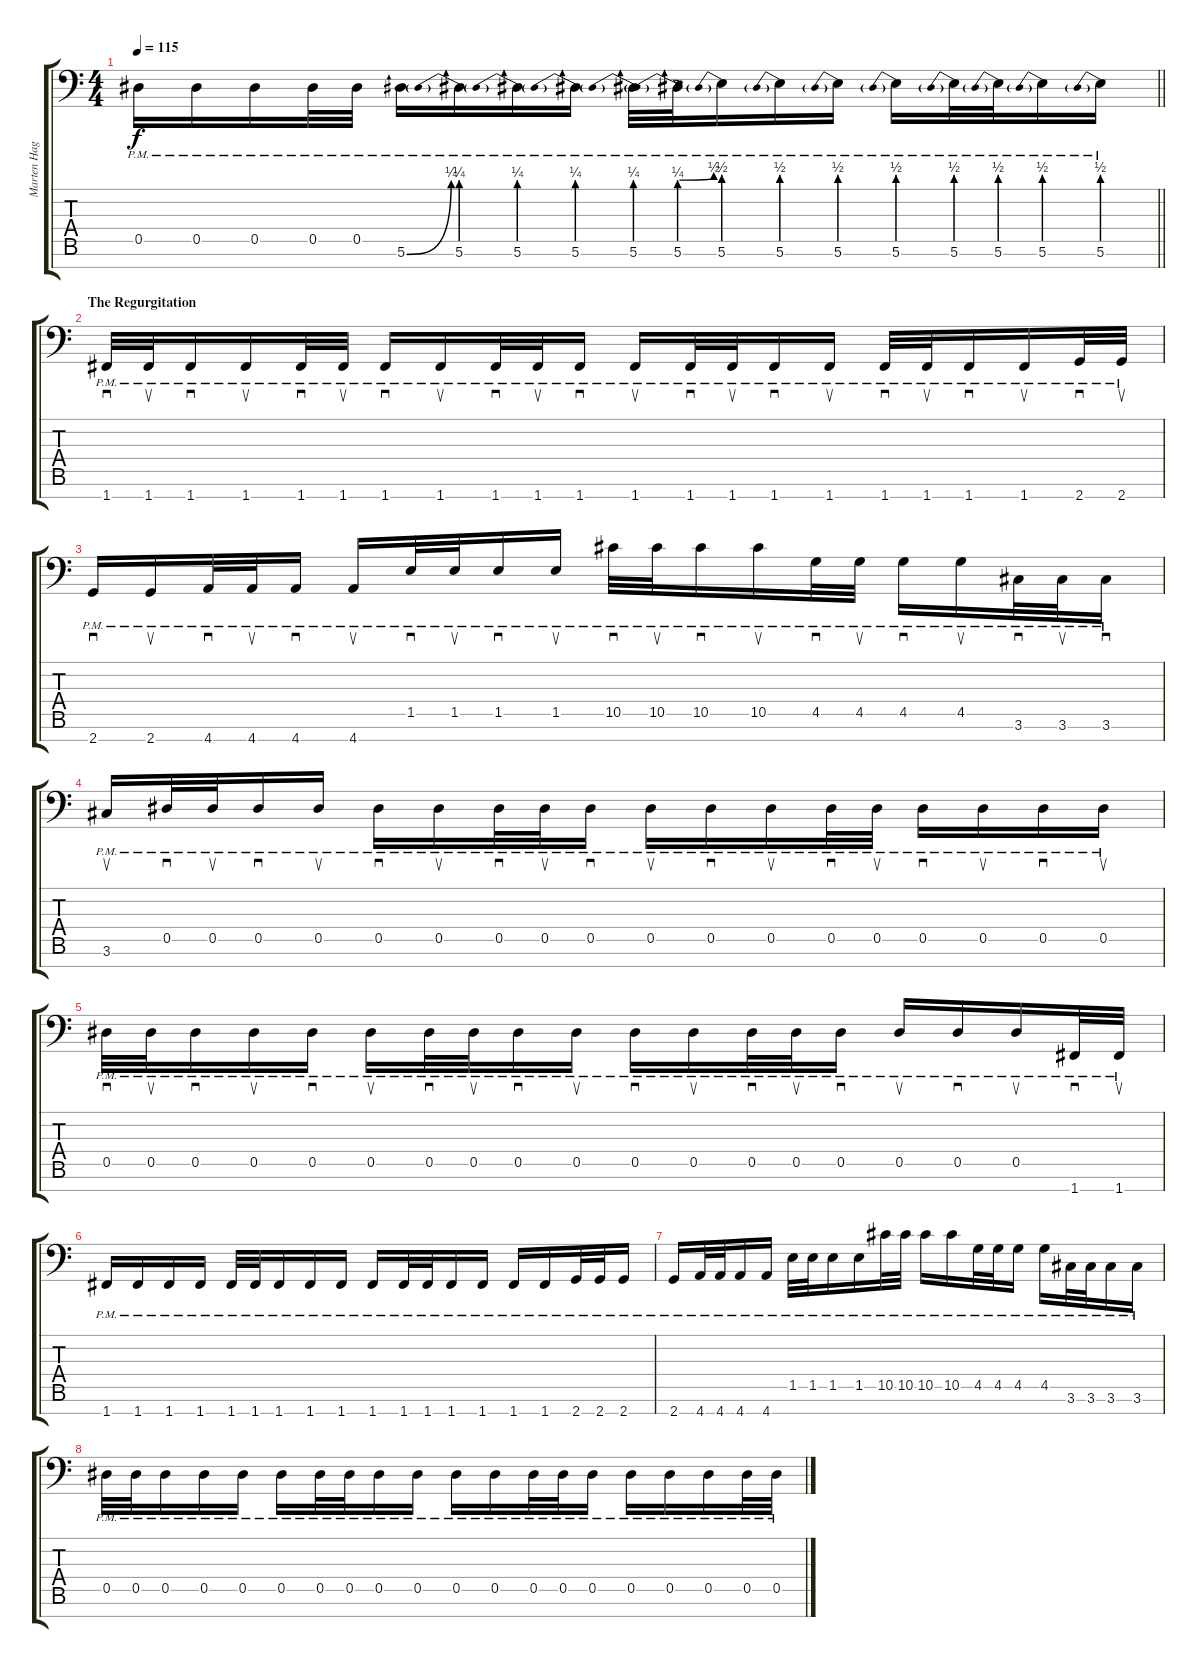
\track ("Marten Hagstrom (Guitar 2)" "Marten Hag") {instrument overdrivenguitar}
\staff {score tabs}
\tuning (Bb3 F3 Db3 Ab2 Eb2 Bb1 F1) {hide}
\ts (4 4)
\tempo 115
\clef f4
\barLineRight lightlight
\ks c
0.5{pm}.16{dy f} 0.5{pm}.16 0.5{pm}.16 0.5{pm}.32 0.5{pm}.32 5.6{be (bend 0 0 60 1) pm}.16 5.6{be (prebend 0 1 60 1) pm}.16 5.6{be (prebend 0 1 60 1) pm}.16 5.6{be (prebend 0 1 60 1) pm}.16 5.6{be (prebend 0 1 60 1) pm}.32 5.6{be (prebendbend 0 1 60 2) pm}.32 5.6{be (prebend 0 2 60 2) pm}.16 5.6{be (prebend 0 2 60 2) pm}.16 5.6{be (prebend 0 2 60 2) pm}.16 5.6{be (prebend 0 2 60 2) pm}.16 5.6{be (prebend 0 2 60 2) pm}.32 5.6{be (prebend 0 2 60 2) pm}.32 5.6{be (prebend 0 2 60 2) pm}.16 5.6{be (prebend 0 2 60 2) pm}.16 |
\section ("" "The Regurgitation")
1.7{pm}.32{sd} 1.7{pm}.32{su} 1.7{pm}.16{sd} 1.7{pm}.16{su} 1.7{pm}.32{sd} 1.7{pm}.32{su} 1.7{pm}.16{sd} 1.7{pm}.16{su} 1.7{pm}.32{sd} 1.7{pm}.32{su} 1.7{pm}.16{sd} 1.7{pm}.16{su} 1.7{pm}.32{sd} 1.7{pm}.32{su} 1.7{pm}.16{sd} 1.7{pm}.16{su} 1.7{pm}.32{sd} 1.7{pm}.32{su} 1.7{pm}.16{sd} 1.7{pm}.16{su} 2.7{pm}.32{sd} 2.7{pm}.32{su} |
2.7{pm}.16{sd} 2.7{pm}.16{su} 4.7{pm}.32{sd} 4.7{pm}.32{su} 4.7{pm}.16{sd} 4.7{pm}.16{su} 1.5{pm}.32{sd} 1.5{pm}.32{su} 1.5{pm}.16{sd} 1.5{pm}.16{su} 10.5{pm}.32{sd} 10.5{pm}.32{su} 10.5{pm}.16{sd} 10.5{pm}.16{su} 4.5{pm}.32{sd} 4.5{pm}.32{su} 4.5{pm}.16{sd} 4.5{pm}.16{su} 3.6{pm}.32{sd} 3.6{pm}.32{su} 3.6{pm}.16{sd} |
3.6{pm}.16{su} 0.5{pm}.32{sd} 0.5{pm}.32{su} 0.5{pm}.16{sd} 0.5{pm}.16{su} 0.5{pm}.16{sd} 0.5{pm}.16{su} 0.5{pm}.32{sd} 0.5{pm}.32{su} 0.5{pm}.16{sd} 0.5{pm}.16{su} 0.5{pm}.16{sd} 0.5{pm}.16{su} 0.5{pm}.32{sd} 0.5{pm}.32{su} 0.5{pm}.16{sd} 0.5{pm}.16{su} 0.5{pm}.16{sd} 0.5{pm}.16{su} |
0.5{pm}.32{sd} 0.5{pm}.32{su} 0.5{pm}.16{sd} 0.5{pm}.16{su} 0.5{pm}.16{sd} 0.5{pm}.16{su} 0.5{pm}.32{sd} 0.5{pm}.32{su} 0.5{pm}.16{sd} 0.5{pm}.16{su} 0.5{pm}.16{sd} 0.5{pm}.16{su} 0.5{pm}.32{sd} 0.5{pm}.32{su} 0.5{pm}.16{sd} 0.5{pm}.16{su} 0.5{pm}.16{sd} 0.5{pm}.16{su} 1.7{pm}.32{sd} 1.7{pm}.32{su} |
1.7{pm}.16 1.7{pm}.16 1.7{pm}.16 1.7{pm}.16 1.7{pm}.32 1.7{pm}.32 1.7{pm}.16 1.7{pm}.16 1.7{pm}.16 1.7{pm}.16 1.7{pm}.32 1.7{pm}.32 1.7{pm}.16 1.7{pm}.16 1.7{pm}.16 1.7{pm}.16 2.7{pm}.32 2.7{pm}.32 2.7{pm}.16 |
2.7{pm}.16 4.7{pm}.32 4.7{pm}.32 4.7{pm}.16 4.7{pm}.16 1.5{pm}.32 1.5{pm}.32 1.5{pm}.16 1.5{pm}.16 10.5{pm}.32 10.5{pm}.32 10.5{pm}.16 10.5{pm}.16 4.5{pm}.32 4.5{pm}.32 4.5{pm}.16 4.5{pm}.16 3.6{pm}.32 3.6{pm}.32 3.6{pm}.16 3.6{pm}.16 |
0.5{pm}.32 0.5{pm}.32 0.5{pm}.16 0.5{pm}.16 0.5{pm}.16 0.5{pm}.16 0.5{pm}.32 0.5{pm}.32 0.5{pm}.16 0.5{pm}.16 0.5{pm}.16 0.5{pm}.16 0.5{pm}.32 0.5{pm}.32 0.5{pm}.16 0.5{pm}.16 0.5{pm}.16 0.5{pm}.16 0.5{pm}.32 0.5{pm}.32
